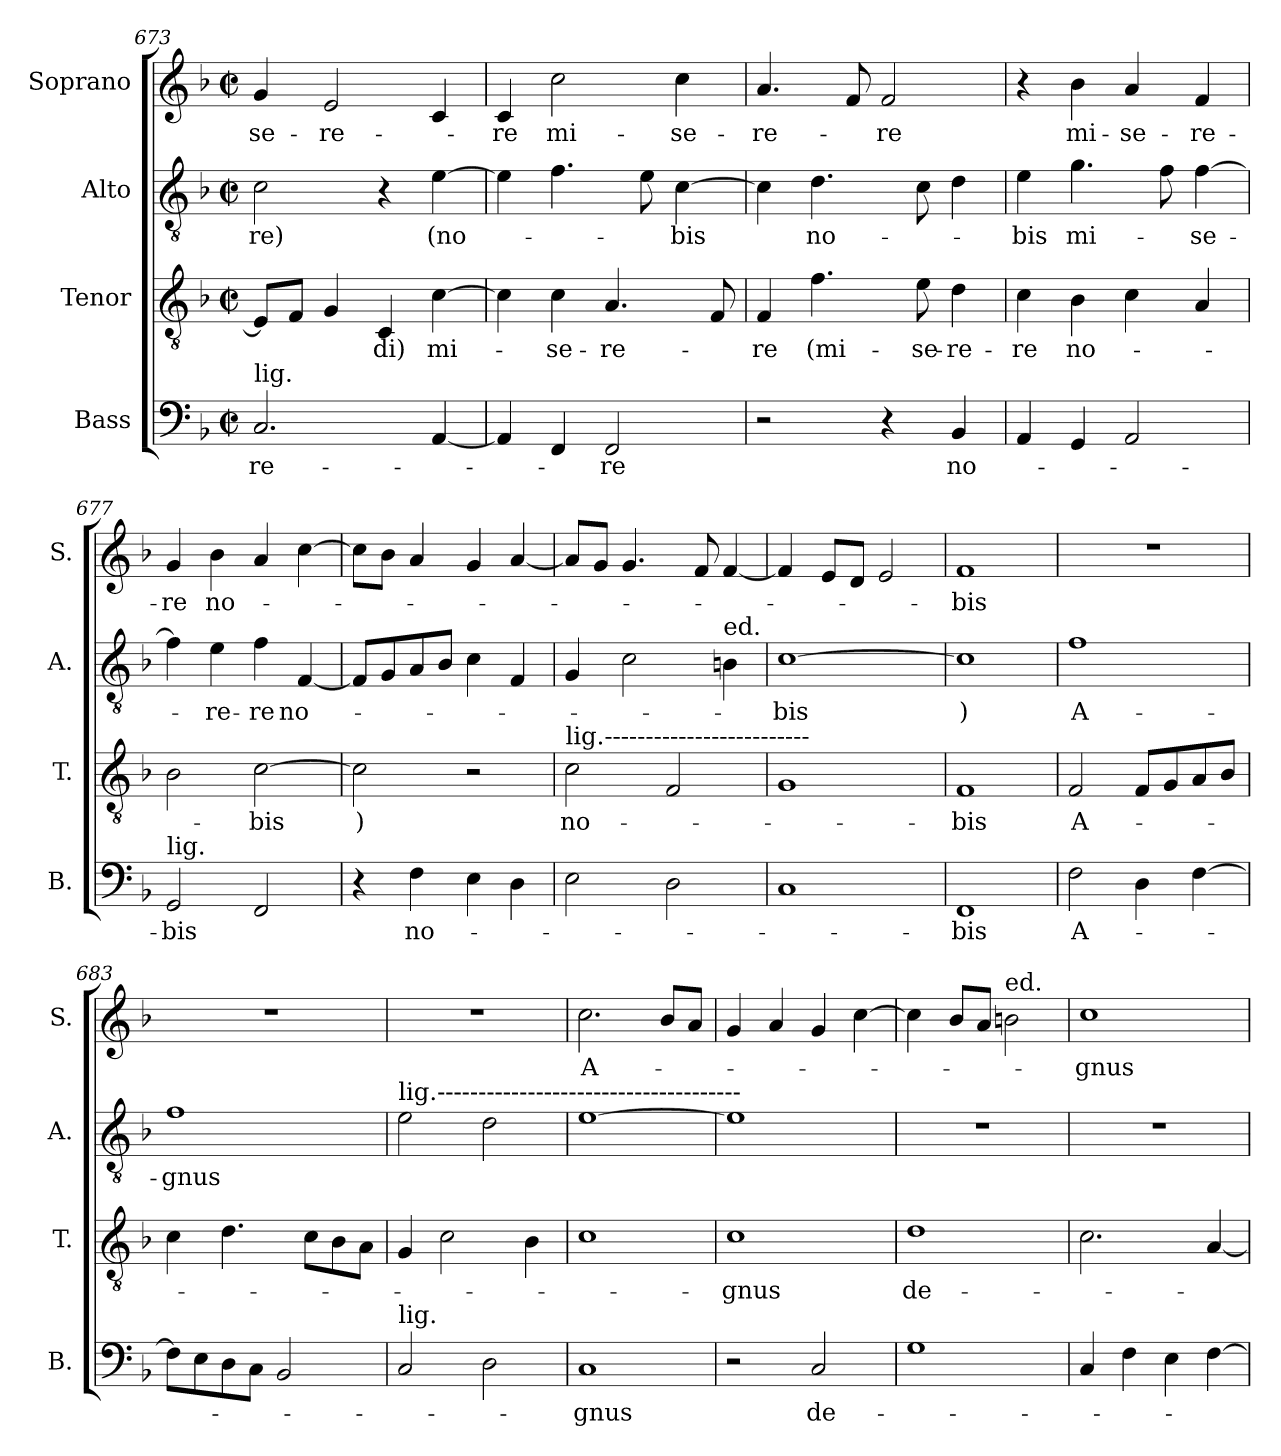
**kern	**text	**kern	**text	**kern	**text	**kern	**text
*part4	*part4	*part3	*part3	*part2	*part2	*part1	*part1
*staff4	*staff4	*staff3	*staff3	*staff2	*staff2	*staff1	*staff1
*I"Bass	*	*I"Tenor	*	*I"Alto	*	*I"Soprano	*
*I'B.	*	*I'T.	*	*I'A.	*	*I'S.	*
*clefF4	*	*clefGv2	*	*clefGv2	*	*clefG2	*
*k[b-]	*	*k[b-]	*	*k[b-]	*	*k[b-]	*
*M2/2	*	*M2/2	*	*M2/2	*	*M2/2	*
*met(c|)	*	*met(c|)	*	*met(c|)	*	*met(c|)	*
=673	=673	=673	=673	=673	=673	=673	=673
!LO:TX:a:t=lig.	!	!	!	!	!	!	!
!	!LO:LY:b	!	!	!	!LO:LY:b	!	!LO:LY:b
2.C/	-re-	8E/L]	.	2c\	-re)	4g/	-se-
.	.	8F/J	.	.	.	.	.
!	!	!	!	!	!	!	!LO:LY:b
.	.	4G/	.	.	.	2e/	-re-
!	!	!	!LO:LY:b	!	!	!	!
.	.	4C/	-di)	4r	.	.	.
!	!	!	!LO:LY:b	!	!LO:LY:b	!	!
[4AA/	.	[4c\	mi-	[4e\	(no-	4c/	.
=674	=674	=674	=674	=674	=674	=674	=674
!	!	!	!	!	!	!	!LO:LY:b
4AA/]	.	4c\]	.	4e\]	.	4c/	-re
!	!	!	!LO:LY:b	!	!	!	!LO:LY:b
4FF/	.	4c\	-se-	4.f\	.	2cc\	mi-
!	!LO:LY:b	!	!LO:LY:b	!	!	!	!
2FF/	-re	4.A/	-re-	.	.	.	.
.	.	.	.	8e\	.	.	.
!	!	!	!	!	!LO:LY:b	!	!LO:LY:b
.	.	.	.	[4c\	-bis	4cc\	-se-
.	.	8F/	.	.	.	.	.
=675	=675	=675	=675	=675	=675	=675	=675
!	!	!	!LO:LY:b	!	!	!	!LO:LY:b
2r	.	4F/	-re	4c\]	.	4.a/	-re-
!	!	!	!LO:LY:b	!	!LO:LY:b	!	!
.	.	4.f\	(mi-	4.d\	no-	.	.
.	.	.	.	.	.	8f/	.
!	!	!	!	!	!	!	!LO:LY:b
4r	.	.	.	.	.	2f/	-re
!	!	!	!LO:LY:b	!	!	!	!
.	.	8e\	-se-	8c\	.	.	.
!	!LO:LY:b	!	!LO:LY:b	!	!	!	!
4BB-/	no-	4d\	-re-	4d\	.	.	.
=676	=676	=676	=676	=676	=676	=676	=676
!	!	!	!LO:LY:b	!	!LO:LY:b	!	!
4AA/	.	4c\	-re	4e\	-bis	4r	.
!	!	!	!LO:LY:b	!	!LO:LY:b	!	!LO:LY:b
4GG/	.	4B-\	no-	4.g\	mi-	4b-\	mi-
!	!	!	!	!	!	!	!LO:LY:b
2AA/	.	4c\	.	.	.	4a/	-se-
.	.	.	.	8f\	.	.	.
!	!	!	!	!	!LO:LY:b	!	!LO:LY:b
.	.	4A/	.	[4f\	-se-	4f/	-re-
=677	=677	=677	=677	=677	=677	=677	=677
!LO:TX:a:t=lig.	!	!	!	!	!	!	!
!	!LO:LY:b	!	!	!	!	!	!LO:LY:b
2GG/	-bis	2B-\	.	4f\]	.	4g/	-re
!	!	!	!	!	!LO:LY:b	!	!LO:LY:b
.	.	.	.	4e\	-re-	4b-\	no-
!	!	!	!LO:LY:b	!	!LO:LY:b	!	!
2FF/	.	[2c\	-bis	4f\	-re	4a/	.
!	!	!	!	!	!LO:LY:b	!	!
.	.	.	.	[4F/	no-	[4cc\	.
=678	=678	=678	=678	=678	=678	=678	=678
!	!	!	!LO:LY:b	!	!	!	!
4r	.	2c\]	)	8F/L]	.	8cc\L]	.
.	.	.	.	8G/	.	8b-\J	.
!	!LO:LY:b	!	!	!	!	!	!
4F\	no-	.	.	8A/	.	4a/	.
.	.	.	.	8B-/J	.	.	.
4E\	.	2r	.	4c\	.	4g/	.
4D\	.	.	.	4F/	.	[4a/	.
=679	=679	=679	=679	=679	=679	=679	=679
!	!	!LO:TX:a:t=lig.-------------------------	!	!	!	!	!
!	!	!	!LO:LY:b	!	!	!	!
2E\	.	2c\	no-	4G/	.	8a/L]	.
.	.	.	.	.	.	8g/J	.
.	.	.	.	2c\	.	4.g/	.
2D\	.	2F/	.	.	.	.	.
.	.	.	.	.	.	8f/	.
!	!	!	!	!LO:TX:a:t=ed.	!	!	!
.	.	.	.	4Bn\	.	[4f/	.
=680	=680	=680	=680	=680	=680	=680	=680
!	!	!	!	!	!LO:LY:b	!	!
1C	.	1G	.	[1c	-bis	4f/]	.
.	.	.	.	.	.	8e/L	.
.	.	.	.	.	.	8d/J	.
.	.	.	.	.	.	2e/	.
=681	=681	=681	=681	=681	=681	=681	=681
!	!LO:LY:b	!	!LO:LY:b	!	!LO:LY:b	!	!LO:LY:b
1FF	-bis	1F	-bis	1c]	)	1f	-bis
=682	=682	=682	=682	=682	=682	=682	=682
!	!LO:LY:b	!	!LO:LY:b	!	!LO:LY:b	!	!
2F\	A-	2F/	A-	1f	A-	1r	.
4D\	.	8F/L	.	.	.	.	.
.	.	8G/	.	.	.	.	.
[4F\	.	8A/	.	.	.	.	.
.	.	8B-/J	.	.	.	.	.
=683	=683	=683	=683	=683	=683	=683	=683
!	!	!	!	!	!LO:LY:b	!	!
8F\L]	.	4c\	.	1f	-gnus	1r	.
8E\	.	.	.	.	.	.	.
8D\	.	4.d\	.	.	.	.	.
8C\J	.	.	.	.	.	.	.
2BB-/	.	.	.	.	.	.	.
.	.	8c\L	.	.	.	.	.
.	.	8B-\	.	.	.	.	.
.	.	8A\J	.	.	.	.	.
=684	=684	=684	=684	=684	=684	=684	=684
!	!	!	!	!LO:TX:a:t=lig.-------------------------------------	!	!	!
!LO:TX:a:t=lig.	!	!	!	!	!	!	!
2C/	.	4G/	.	2e\	.	1r	.
.	.	2c\	.	.	.	.	.
2D\	.	.	.	2d\	.	.	.
.	.	4B-\	.	.	.	.	.
=685	=685	=685	=685	=685	=685	=685	=685
!	!LO:LY:b	!	!	!	!	!	!LO:LY:b
1C	-gnus	1c	.	[1e	.	2.cc\	A-
.	.	.	.	.	.	8b-/L	.
.	.	.	.	.	.	8a/J	.
=686	=686	=686	=686	=686	=686	=686	=686
!	!	!	!LO:LY:b	!	!	!	!
2r	.	1c	-gnus	1e]	.	4g/	.
.	.	.	.	.	.	4a/	.
!	!LO:LY:b	!	!	!	!	!	!
2C/	de-	.	.	.	.	4g/	.
.	.	.	.	.	.	[4cc\	.
=687	=687	=687	=687	=687	=687	=687	=687
!	!	!	!LO:LY:b	!	!	!	!
1G	.	1d	de-	1r	.	4cc\]	.
.	.	.	.	.	.	8b-/L	.
.	.	.	.	.	.	8a/J	.
!	!	!	!	!	!	!LO:TX:a:t=ed.	!
.	.	.	.	.	.	2bn\	.
=688	=688	=688	=688	=688	=688	=688	=688
!	!	!	!	!	!	!	!LO:LY:b
4C/	.	2.c\	.	1r	.	1cc	-gnus
4F\	.	.	.	.	.	.	.
4E\	.	.	.	.	.	.	.
[4F\	.	[4A/	.	.	.	.	.
=	=	=	=	=	=	=	=
*-	*-	*-	*-	*-	*-	*-	*-
